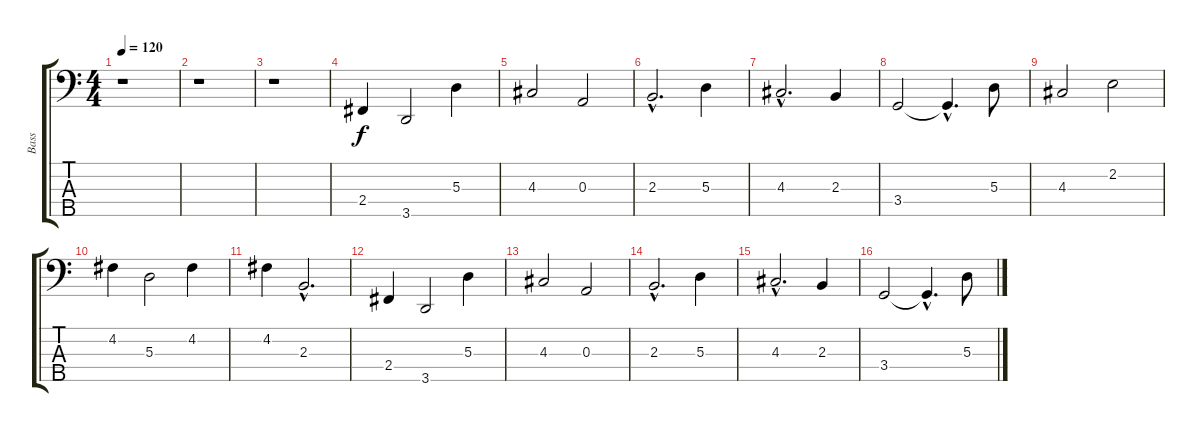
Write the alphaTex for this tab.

\track ("Bass" "Bass") {instrument electricbassfinger}
\staff {score tabs}
\tuning (G2 D2 A1 E1 B0) {hide}
\ts (4 4)
\tempo 120
\clef f4
\ks c
r.1{dy f} |
r.1 |
r.1 |
2.4.4 3.5.2 5.3.4 |
4.3.2 0.3.2 |
2.3{hac}.2{d} 5.3.4 |
4.3{hac}.2{d} 2.3.4 |
3.4.2 3.4{hac t}.4{d} 5.3.8 |
4.3.2 2.2.2 |
4.2.4 5.3.2 4.2.4 |
4.2.4 2.3{hac}.2{d} |
2.4.4 3.5.2 5.3.4 |
4.3.2 0.3.2 |
2.3{hac}.2{d} 5.3.4 |
4.3{hac}.2{d} 2.3.4 |
3.4.2 3.4{hac t}.4{d} 5.3.8
